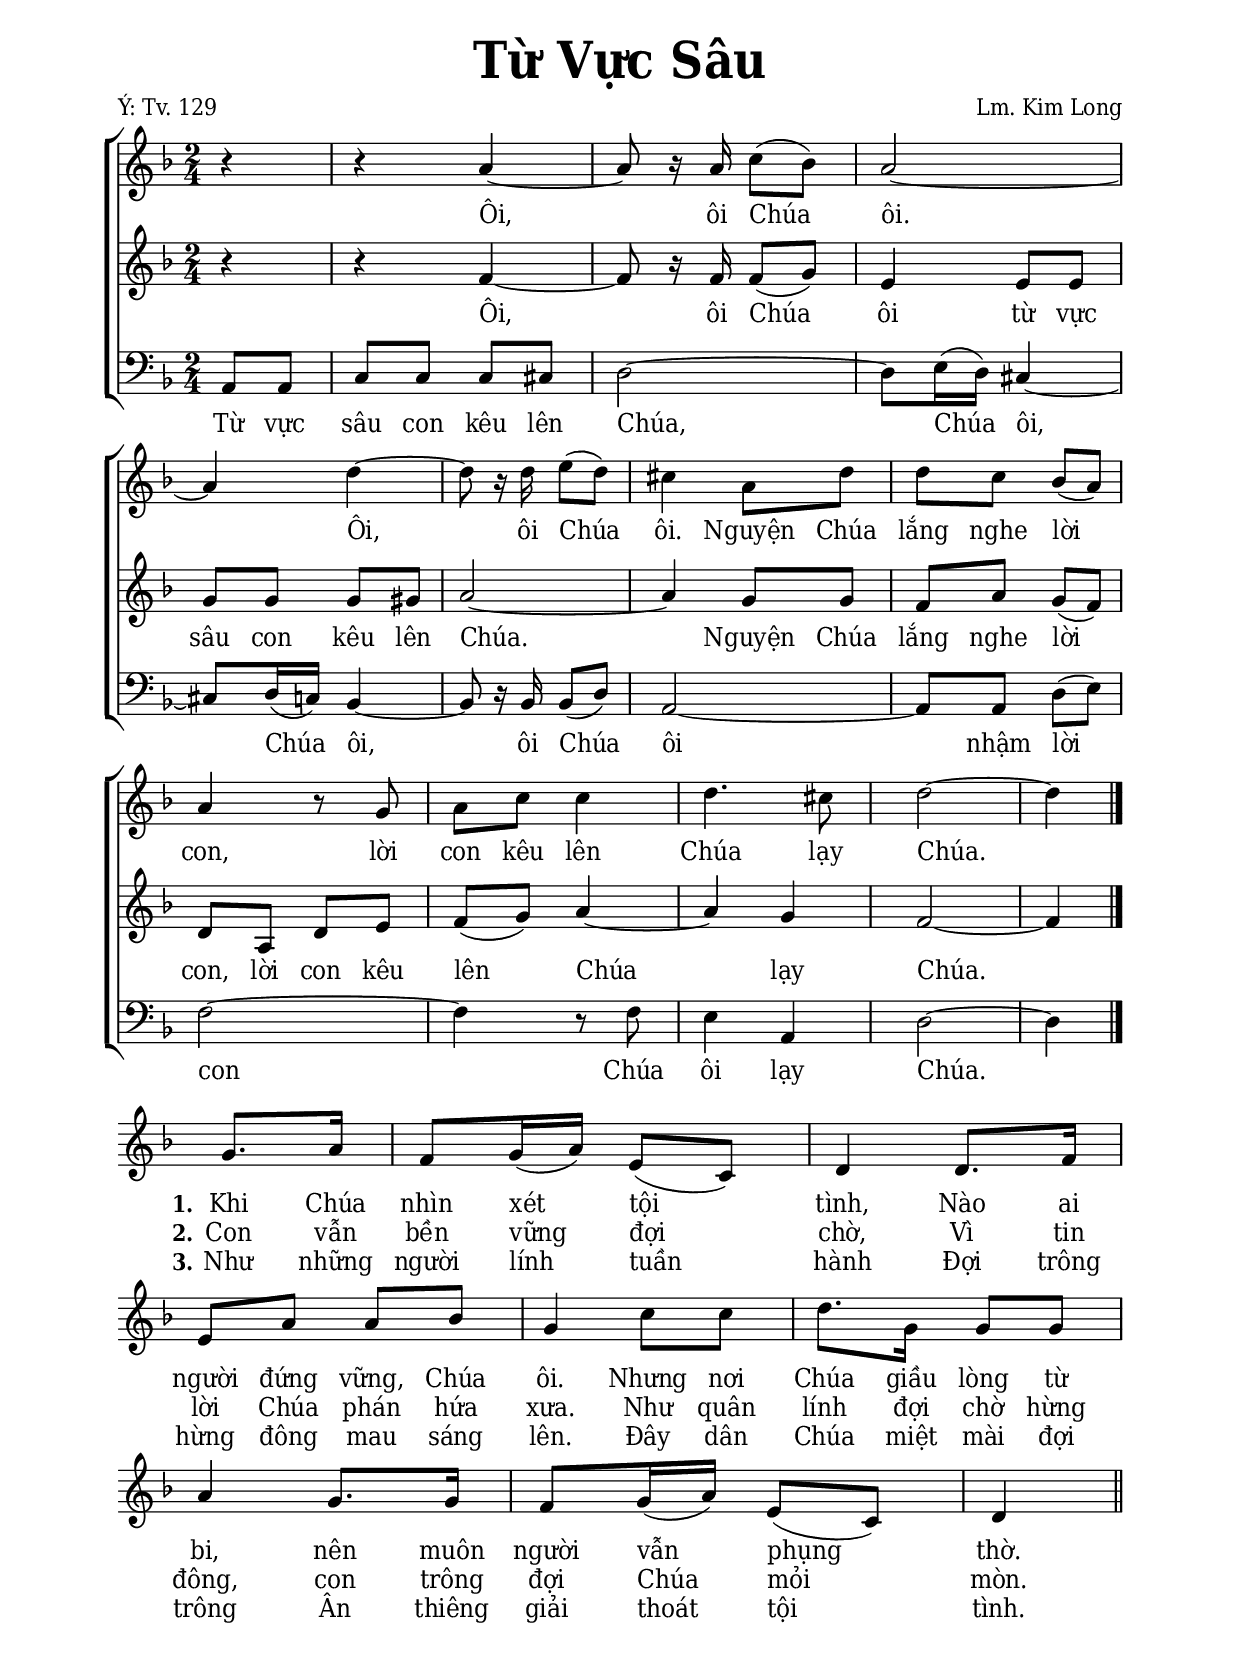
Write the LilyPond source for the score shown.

% Cài đặt chung
\version "2.22.1"
\include "english.ly"

\header {
  title = \markup { \fontsize #3 "Từ Vực Sâu" }
  poet = "Ý: Tv. 129"
  composer = "Lm. Kim Long"
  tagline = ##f
}

% Nhạc
nhacDiepKhucSop = \relative c'' {
  \partial 4 r4 |
  r a ~ |
  a8 r16 a c8 (bf) |
  a2 ~ |
  a4 d ~ |
  d8 r16 d e8 (d) |
  cs4 a8 d |
  d c bf (a) |
  a4 r8 g |
  a c c4 |
  d4. cs8 |
  d2 ~ |
  d4 \bar "|."
}

nhacDiepKhucAlto = \relative c' {
  r4 |
  r f ~ |
  f8 r16 f f8 (g) |
  e4 e8 e |
  g g g gs |
  a2 ~ |
  a4 g8 g |
  f a g (f) |
  d a d
  e |
  f (g) a4 ~ |
  a g |
  f2 ~ |
  f4
}

nhacDiepKhucBas = \relative c {
  a8 a |
  c c c cs |
  d2 ~ |
  d8 e16 (d) cs4 ~ |
  cs8 d16 (c!) bf4 ~ |
  bf8 r16 bf bf8 (d) |
  a2 ~ |
  a8 a d (e) |
  f2 ~ |
  f4 r8 f |
  e4 a, |
  d2 ~ |
  d4
}

nhacPhienKhuc = \relative c'' {
  \partial 4 g8. a16 |
  f8 g16 (a) e8 (c) |
  d4 d8. f16 |
  e8 a a bf |
  g4 c8 c |
  d8. g,16 g8 g |
  a4 g8. g16 |
  f8 g16 (a) e8 (c) |
  d4\bar "||"
}

% Lời
loiDiepKhucSop = \lyricmode {
  Ôi, ôi Chúa ôi.
  Ôi, ôi Chúa ôi.
  Nguyện Chúa lắng nghe lời con,
  lời con kêu lên Chúa lạy Chúa.
}

loiDiepKhucAlto = \lyricmode {
  Ôi, ôi Chúa ôi từ vực sâu con kêu lên Chúa.
  Nguyện Chúa lắng nghe lời con, lời con kêu lên Chúa lạy Chúa.
}

loiDiepKhucBas = \lyricmode {
  Từ vực sâu con kêu lên Chúa, Chúa ôi,
  Chúa ôi, ôi Chúa ôi
  nhậm lời con Chúa ôi lạy Chúa.
}

loiPhienKhucMot = \lyricmode {
  \set stanza = #"1."
  Khi Chúa nhìn xét tội tình,
  Nào ai người đứng vững,
  Chúa ôi. Nhưng nơi Chúa giầu lòng từ bi,
  nên muôn người vẫn phụng thờ.
}

loiPhienKhucHai = \lyricmode {
  \set stanza = #"2."
  Con vẫn bền vững đợi chờ,
  Vì tin lời Chúa phán hứa xưa.
  Như quân lính đợi chờ hừng đông,
  con trông đợi Chúa mỏi mòn.
}

loiPhienKhucBa = \lyricmode {
  \set stanza = #"3."
  Như những người lính tuần hành
  Đợi trông hừng đông mau sáng lên.
  Đây dân Chúa miệt mài đợi trông
  Ân thiêng giải thoát tội tình.
}

% Dàn trang
\paper {
  #(set-paper-size "a4")
  top-margin = 10\mm
  bottom-margin = 15\mm
  left-margin = 20\mm
  right-margin = 20\mm
  indent = #0
  #(define fonts
    (make-pango-font-tree
      "Deja Vu Serif Condensed"
      "Deja Vu Serif Condensed"
      "Deja Vu Serif Condensed"
      (/ 20 20)))
  print-page-number = #f
  page-count = #1
  %systems-per-page = 5
}

TongNhip = {
  \key f \major \time 2/4
  \set Timing.beamExceptions = #'()
  \set Timing.baseMoment = #(ly:make-moment 1/4)
}

% Đổi kích thước nốt cho bè phụ
notBePhu =
#(define-music-function (font-size music) (number? ly:music?)
   (for-some-music
     (lambda (m)
       (if (music-is-of-type? m 'rhythmic-event)
           (begin
             (set! (ly:music-property m 'tweaks)
                   (cons `(font-size . ,font-size)
                         (ly:music-property m 'tweaks)))
             #t)
           #f))
     music)
   music)
\score {
  \new ChoirStaff <<
    \new Staff <<
      \new Voice = "beSop" {
        \clef treble \TongNhip \nhacDiepKhucSop
      }
      \new Lyrics \lyricsto beSop \loiDiepKhucSop
    >>
    \new Staff <<
      \new Voice = "beAlto" {
        \clef treble \TongNhip \nhacDiepKhucAlto
      }
      \new Lyrics \lyricsto beAlto \loiDiepKhucAlto
    >>
    \new Staff <<
        \clef "bass"
        \new Voice = beBas {
          \TongNhip \nhacDiepKhucBas
        }
      \new Lyrics \lyricsto beBas \loiDiepKhucBas
    >>
  >>
  \layout {
    \override Lyrics.LyricSpace.minimum-distance = #2.0
    \override Score.BarNumber.break-visibility = ##(#f #f #f)
    \override Score.SpacingSpanner.uniform-stretching = ##t
  }
}

\score {
  \new ChoirStaff <<
    \new Staff
      <<
      \new Voice = beSop {
        \TongNhip \nhacPhienKhuc
      }
    >>
    \new Lyrics \lyricsto beSop \loiPhienKhucMot
    \new Lyrics \lyricsto beSop \loiPhienKhucHai
    \new Lyrics \lyricsto beSop \loiPhienKhucBa
  >>
  \layout {
    \override Staff.TimeSignature.transparent = ##t
    \override Lyrics.LyricSpace.minimum-distance = #2.0
    \override LyricHyphen.minimum-distance = #2.0
    \override Score.BarNumber.break-visibility = ##(#f #f #f)
    \override Score.SpacingSpanner.uniform-stretching = ##t
  } 
}
